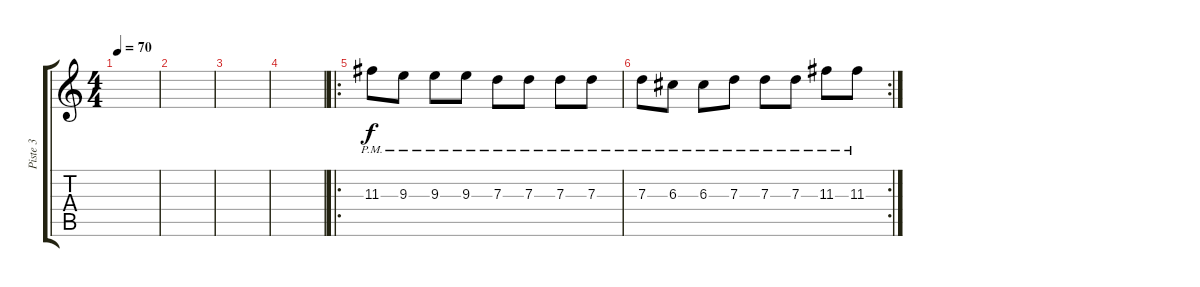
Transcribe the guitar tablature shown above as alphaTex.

\track ("Piste 3" "Piste 3") {instrument electricguitarmuted}
\staff {score tabs}
\tuning (E4 B3 G3 D3 A2 E2) {hide}
\ts (4 4)
\tempo 70
\clef g2
\ks c
|
|
|
|
\ro
11.3{pm}.8 9.3{pm}.8 9.3{pm}.8 9.3{pm}.8 7.3{pm}.8 7.3{pm}.8 7.3{pm}.8 7.3{pm}.8 |
\rc 2
7.3{pm}.8 6.3{pm}.8 6.3{pm}.8 7.3{pm}.8 7.3{pm}.8 7.3{pm}.8 11.3{pm}.8 11.3{pm}.8
